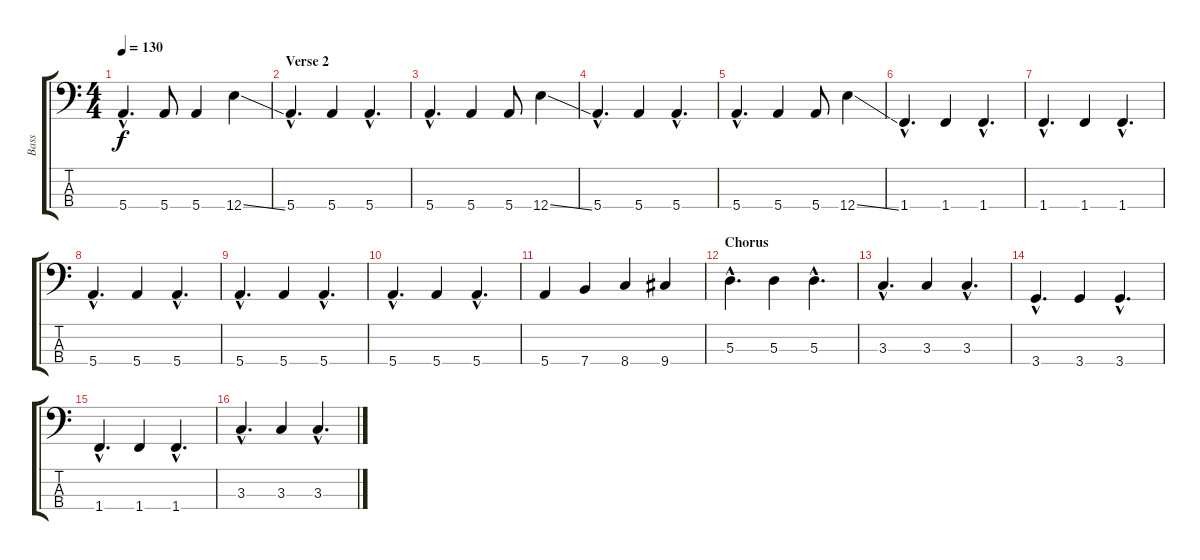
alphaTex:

\track ("Bass" "Bass") {instrument electricbassfinger}
\staff {score tabs}
\tuning (G2 D2 A1 E1) {hide}
\ts (4 4)
\tempo 130
\clef f4
\ks c
5.4{hac}.4{d dy f} 5.4.8 5.4.4 12.4{ss}.4 |
\section ("" "Verse 2")
5.4{hac}.4{d} 5.4.4 5.4{hac}.4{d} |
5.4{hac}.4{d} 5.4.4 5.4.8 12.4{ss}.4 |
5.4{hac}.4{d} 5.4.4 5.4{hac}.4{d} |
5.4{hac}.4{d} 5.4.4 5.4.8 12.4{ss}.4 |
1.4{hac}.4{d} 1.4.4 1.4{hac}.4{d} |
1.4{hac}.4{d} 1.4.4 1.4{hac}.4{d} |
5.4{hac}.4{d} 5.4.4 5.4{hac}.4{d} |
5.4{hac}.4{d} 5.4.4 5.4{hac}.4{d} |
5.4{hac}.4{d} 5.4.4 5.4{hac}.4{d} |
5.4.4 7.4.4 8.4.4 9.4.4 |
\section ("" "Chorus")
5.3{hac}.4{d} 5.3.4 5.3{hac}.4{d} |
3.3{hac}.4{d} 3.3.4 3.3{hac}.4{d} |
3.4{hac}.4{d} 3.4.4 3.4{hac}.4{d} |
1.4{hac}.4{d} 1.4.4 1.4{hac}.4{d} |
3.3{hac}.4{d} 3.3.4 3.3{hac}.4{d}
